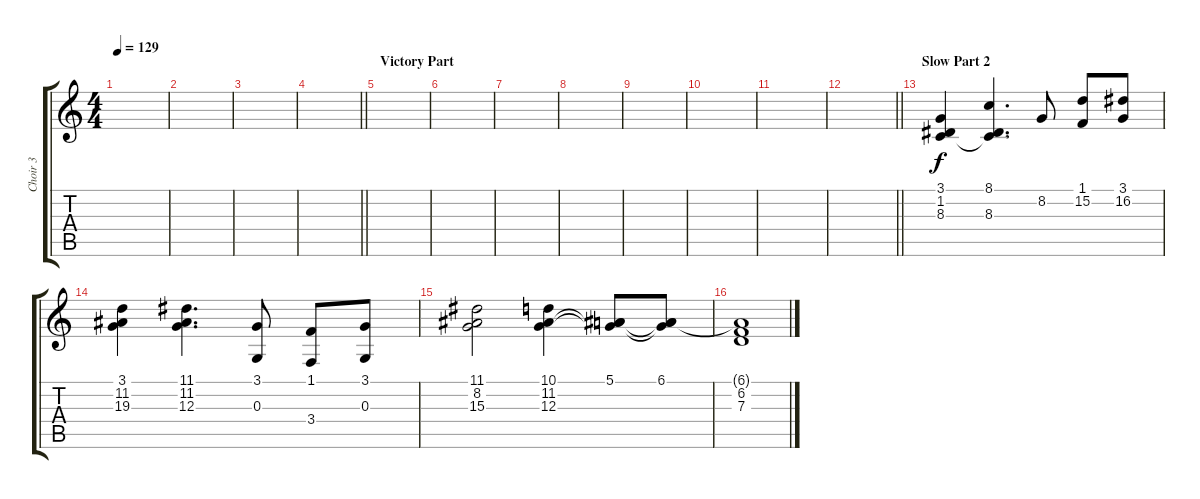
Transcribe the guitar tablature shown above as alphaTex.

\track ("Choir 3" "Choir 3") {instrument synthvoice}
\staff {score tabs}
\tuning (E4 B3 G3 D3 A2 E2) {hide}
\ts (4 4)
\tempo 129
\clef g2
\ks c
|
|
|
\barLineRight lightlight
|
\section ("" "Victory Part")
|
|
|
|
|
|
|
\barLineRight lightlight
|
\section ("" "Slow Part 2")
(3.1 1.2 8.3).4 (8.1 1.2{t} 8.3).4{d} 8.2.8 (1.1 15.2).8 (3.1 16.2).8 |
(3.1 11.2 19.3).4 (11.1 11.2 12.3).4{d} (3.1 0.3).8 (1.1 3.4).8 (3.1 0.3).8 |
(11.1 8.2 15.3).2 (10.1 11.2 12.3).4 (5.1 11.2{t} 12.3{t}).8 (6.1 11.2{t} 12.3{t}).8 |
(6.1{t} 6.2 7.3).1
